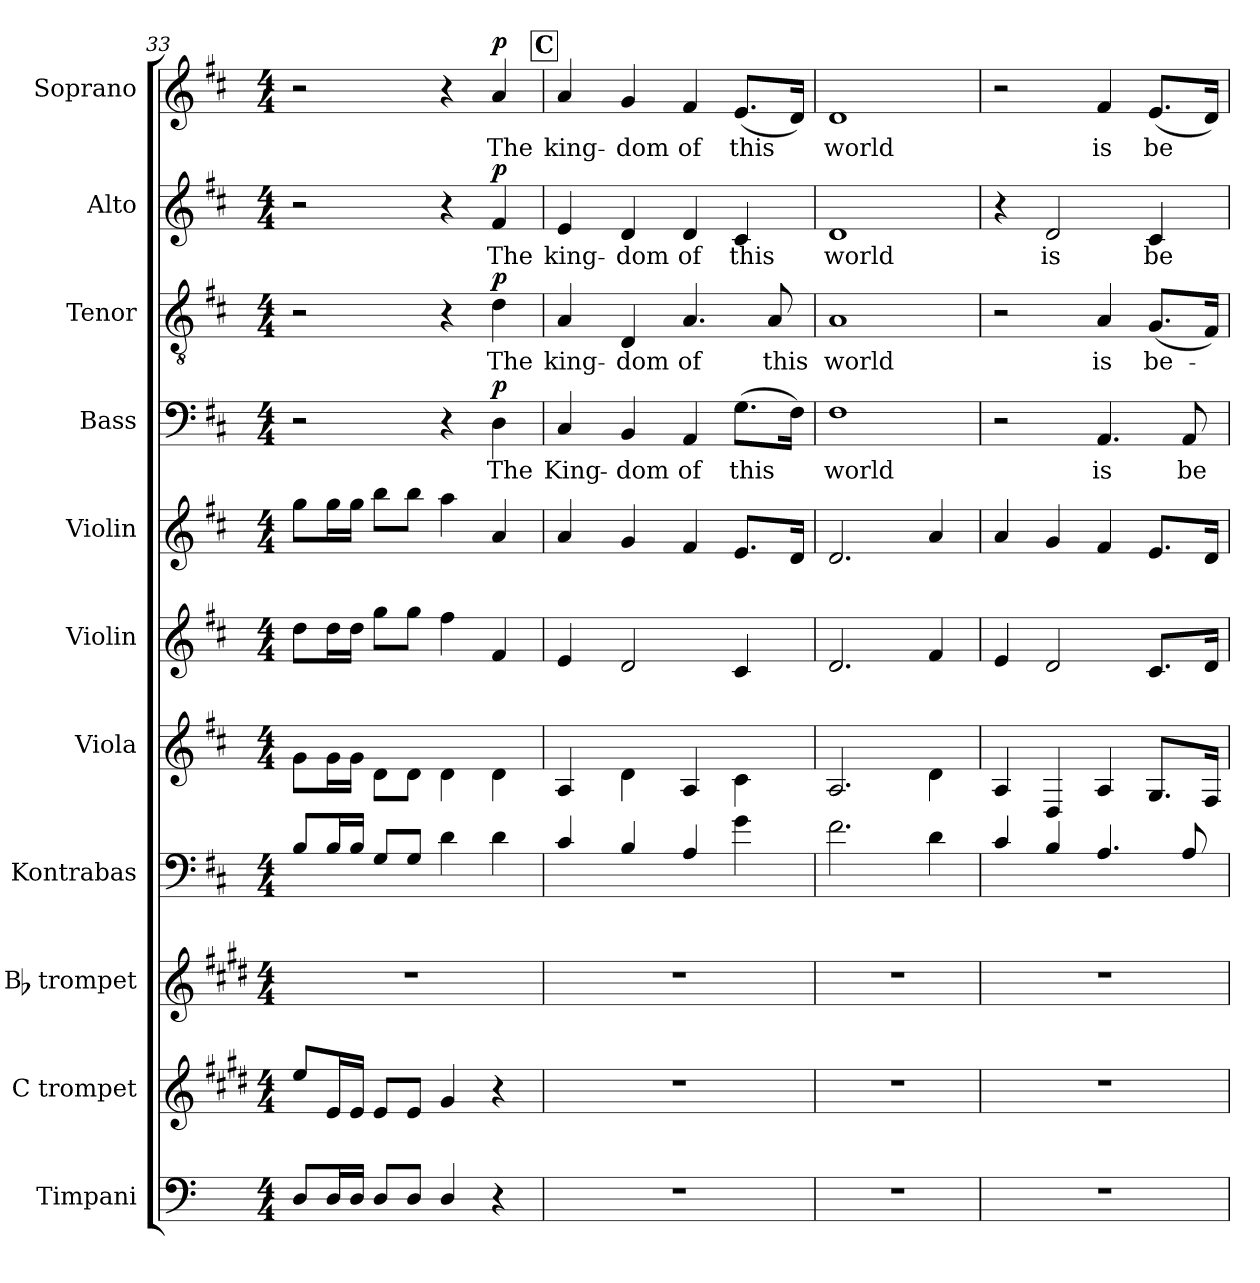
**kern	**kern	**kern	**kern	**kern	**kern	**kern	**kern	**text	**dynam	**kern	**text	**dynam	**kern	**text	**dynam	**kern	**text	**dynam
*part11	*part10	*part9	*part8	*part7	*part6	*part5	*part4	*part4	*part4	*part3	*part3	*part3	*part2	*part2	*part2	*part1	*part1	*part1
*staff11	*staff10	*staff9	*staff8	*staff7	*staff6	*staff5	*staff4	*staff4	*staff4	*staff3	*staff3	*staff3	*staff2	*staff2	*staff2	*staff1	*staff1	*staff1
*I"Timpani	*I"C trompet	*I"Bb trompet	*I"Kontrabas	*I"Viola	*I"Violin	*I"Violin	*I"Bass	*	*	*I"Tenor	*	*	*I"Alto	*	*	*I"Soprano	*	*
*I'Timp.	*I'C tpt.	*I'Bb tpt.	*I'Kb.	*I'Vla.	*I'Vln.	*I'Vln.	*I'B.	*	*	*I'T.	*	*	*I'A.	*	*	*I'S.	*	*
*clefF4	*clefG2	*clefG2	*clefF4	*clefG2	*clefG2	*clefG2	*clefF4	*	*	*clefGv2	*	*	*clefG2	*	*	*clefG2	*	*
*	*ITrd1c2	*ITrd1c2	*ITrd7c12	*	*	*	*	*	*	*	*	*	*	*	*	*	*	*
*k[]	*k[f#c#]	*k[f#c#]	*k[f#c#]	*k[f#c#]	*k[f#c#]	*k[f#c#]	*k[f#c#]	*	*	*k[f#c#]	*	*	*k[f#c#]	*	*	*k[f#c#]	*	*
*	*D:	*	*D:	*D:	*D:	*D:	*D:	*	*	*D:	*	*	*D:	*	*	*D:	*	*
*M4/4	*M4/4	*M4/4	*M4/4	*M4/4	*M4/4	*M4/4	*M4/4	*	*	*M4/4	*	*	*M4/4	*	*	*M4/4	*	*
=33	=33	=33	=33	=33	=33	=33	=33	=33	=33	=33	=33	=33	=33	=33	=33	=33	=33	=33
8D/L	8dd/L	1r	8BB/L	8g\L	8dd\L	8gg\L	2r	.	.	2r	.	.	2r	.	.	2r	.	.
16D/L	16d/L	.	16BB/L	16g\L	16dd\L	16gg\L	.	.	.	.	.	.	.	.	.	.	.	.
16D/JJ	16d/JJ	.	16BB/JJ	16g\JJ	16dd\JJ	16gg\JJ	.	.	.	.	.	.	.	.	.	.	.	.
8D/L	8d/L	.	8GG/L	8d\L	8gg\L	8bb\L	.	.	.	.	.	.	.	.	.	.	.	.
8D/J	8d/J	.	8GG/J	8d\J	8gg\J	8bb\J	.	.	.	.	.	.	.	.	.	.	.	.
4D/	4f#/	.	4D\	4d\	4ff#\	4aa\	4r	.	.	4r	.	.	4r	.	.	4r	.	.
!	!	!	!	!	!	!	!	!LO:LY:b	!LO:DY:a	!	!LO:LY:b	!LO:DY:b	!	!LO:LY:b	!LO:DY:a	!	!LO:LY:b	!LO:DY:a
4r	4r	.	4D\	4d\	4f#/	4a/	4D\	The	p	4d\	The	p	4f#/	The	p	4a/	The	p
!!LO:REH:place=s1:a:B:cj:fs=14:t=C
=34	=34	=34	=34	=34	=34	=34	=34	=34	=34	=34	=34	=34	=34	=34	=34	=34	=34	=34
!	!	!	!	!	!	!	!	!LO:LY:b	!	!	!LO:LY:b	!	!	!LO:LY:b	!	!	!LO:LY:b	!
1r	1r	1r	4C#/	4A/	4e/	4a/	4C#/	King-	.	4A/	king-	.	4e/	king-	.	4a/	king-	.
!	!	!	!	!	!	!	!	!LO:LY:b	!	!	!LO:LY:b	!	!	!LO:LY:b	!	!	!LO:LY:b	!
.	.	.	4BB/	4d\	2d/	4g/	4BB/	-dom	.	4D/	-dom	.	4d/	-dom	.	4g/	-dom	.
!	!	!	!	!	!	!	!	!LO:LY:b	!	!	!LO:LY:b	!	!	!LO:LY:b	!	!	!LO:LY:b	!
.	.	.	4AA/	4A/	.	4f#/	4AA/	of	.	4.A/	of	.	4d/	of	.	4f#/	of	.
!	!	!	!	!	!	!	!	!LO:LY:b	!	!	!	!	!	!LO:LY:b	!	!	!LO:LY:b	!
.	.	.	4G\	4c#\	4c#/	8.e/L	(8.G\L	this	.	.	.	.	4c#/	this	.	(8.e/L	this	.
!	!	!	!	!	!	!	!	!	!	!	!LO:LY:b	!	!	!	!	!	!	!
.	.	.	.	.	.	.	.	.	.	8A/	this	.	.	.	.	.	.	.
.	.	.	.	.	.	16d/Jk	16F#\Jk)	.	.	.	.	.	.	.	.	16d/Jk)	.	.
=35	=35	=35	=35	=35	=35	=35	=35	=35	=35	=35	=35	=35	=35	=35	=35	=35	=35	=35
!	!	!	!	!	!	!	!	!LO:LY:b	!	!	!LO:LY:b	!	!	!LO:LY:b	!	!	!LO:LY:b	!
1r	1r	1r	2.F#\	2.A/	2.d/	2.d/	1F#	world	.	1A	world	.	1d	world	.	1d	world	.
.	.	.	4D\	4d\	4f#/	4a/	.	.	.	.	.	.	.	.	.	.	.	.
=36	=36	=36	=36	=36	=36	=36	=36	=36	=36	=36	=36	=36	=36	=36	=36	=36	=36	=36
1r	1r	1r	4C#/	4A/	4e/	4a/	2r	.	.	2r	.	.	4r	.	.	2r	.	.
!	!	!	!	!	!	!	!	!	!	!	!	!	!	!LO:LY:b	!	!	!	!
.	.	.	4BB/	4D/	2d/	4g/	.	.	.	.	.	.	2d/	is	.	.	.	.
!	!	!	!	!	!	!	!	!LO:LY:b	!	!	!LO:LY:b	!	!	!	!	!	!LO:LY:b	!
.	.	.	4.AA/	4A/	.	4f#/	4.AA/	is	.	4A/	is	.	.	.	.	4f#/	is	.
!	!	!	!	!	!	!	!	!	!	!	!LO:LY:b	!	!	!LO:LY:b	!	!	!LO:LY:b	!
.	.	.	.	8.G/L	8.c#/L	8.e/L	.	.	.	(8.G/L	be-	.	4c#/	be-	.	(8.e/L	be	.
!	!	!	!	!	!	!	!	!LO:LY:b	!	!	!	!	!	!	!	!	!	!
.	.	.	8AA/	.	.	.	8AA/	be-	.	.	.	.	.	.	.	.	.	.
.	.	.	.	16F#/Jk	16d/Jk	16d/Jk	.	.	.	16F#/Jk)	.	.	.	.	.	16d/Jk)	.	.
=	=	=	=	=	=	=	=	=	=	=	=	=	=	=	=	=	=	=
*-	*-	*-	*-	*-	*-	*-	*-	*-	*-	*-	*-	*-	*-	*-	*-	*-	*-	*-
